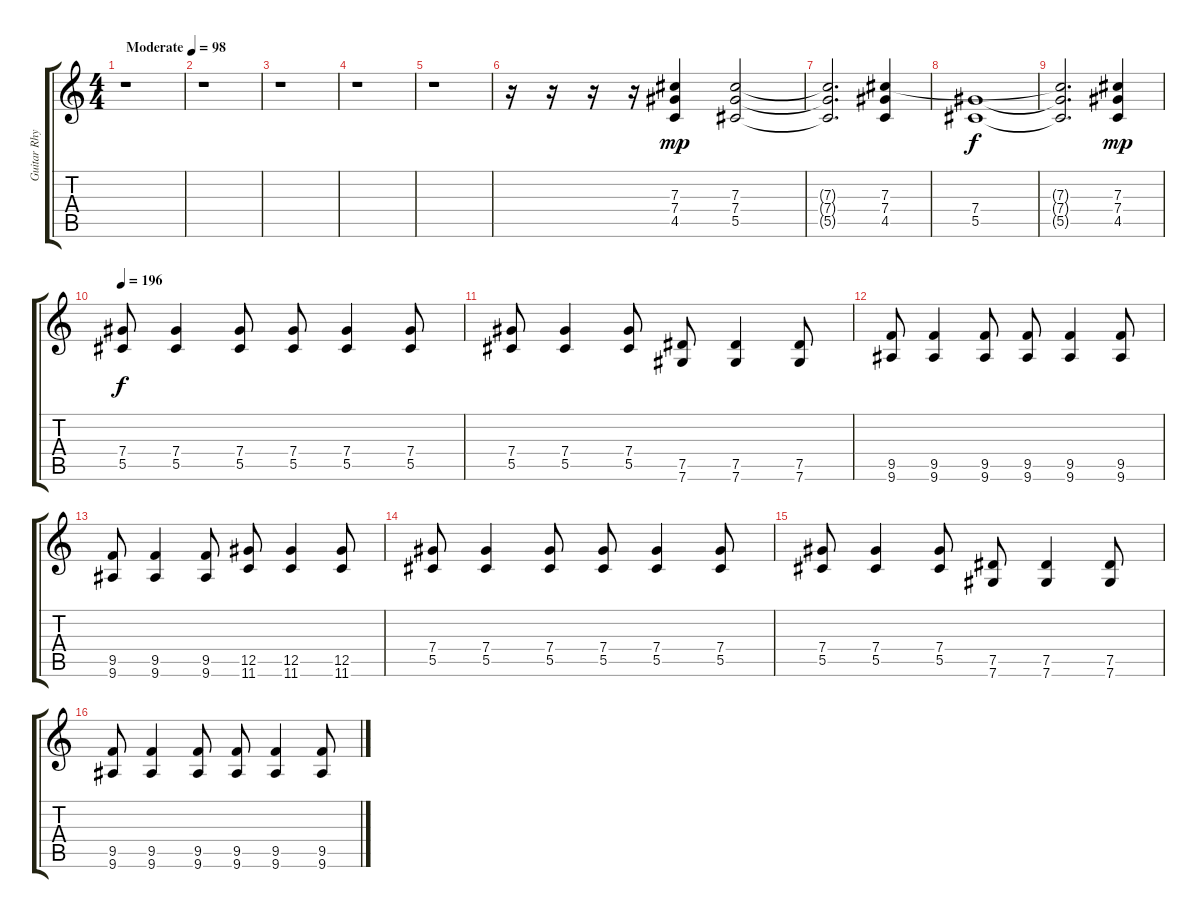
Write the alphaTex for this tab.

\track ("Guitar Rhythm 2" "Guitar Rhy") {instrument distortionguitar}
\staff {score tabs}
\tuning (Eb4 Bb3 Gb3 Db3 Ab2 Db2) {hide}
\ts (4 4)
\tempo (98 "Moderate")
\clef g2
\ks c
r.1{dy mp instrument distortionguitar} |
r.1 |
r.1 |
r.1 |
r.1 |
r.16 r.16 r.16 r.16 (7.3 7.4 4.5).4 (7.3 7.4 5.5).2 |
(7.3{t} 7.4{t} 5.5{t}).2{d} (7.3 7.4 4.5).4 |
(7.4 5.5).1{dy f} |
(7.3{t} 7.4{t} 5.5{t}).2{d} (7.3 7.4 4.5).4{dy mp} |
\tempo 196
(7.4 5.5).8{dy f} (7.4 5.5).4 (7.4 5.5).8 (7.4 5.5).8 (7.4 5.5).4 (7.4 5.5).8 |
(7.4 5.5).8 (7.4 5.5).4 (7.4 5.5).8 (7.5 7.6).8 (7.5 7.6).4 (7.5 7.6).8 |
(9.5 9.6).8 (9.5 9.6).4 (9.5 9.6).8 (9.5 9.6).8 (9.5 9.6).4 (9.5 9.6).8 |
(9.5 9.6).8 (9.5 9.6).4 (9.5 9.6).8 (12.5 11.6).8 (12.5 11.6).4 (12.5 11.6).8 |
(7.4 5.5).8 (7.4 5.5).4 (7.4 5.5).8 (7.4 5.5).8 (7.4 5.5).4 (7.4 5.5).8 |
(7.4 5.5).8 (7.4 5.5).4 (7.4 5.5).8 (7.5 7.6).8 (7.5 7.6).4 (7.5 7.6).8 |
(9.5 9.6).8 (9.5 9.6).4 (9.5 9.6).8 (9.5 9.6).8 (9.5 9.6).4 (9.5 9.6).8
